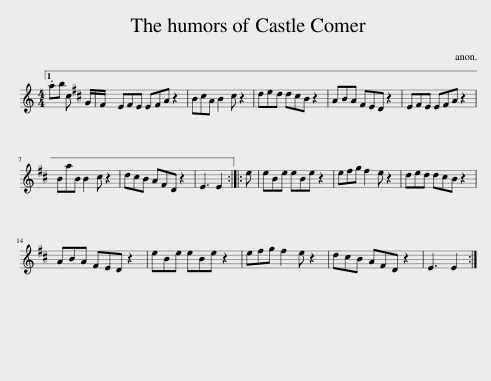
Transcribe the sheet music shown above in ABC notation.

X:1
L:1/8
M:4/4
I:linebreak $
K:C
V:1 treble
V:1
 .ab c G/^F/ | E^FE EFA z2 | B^cA B2 c z2 | ded d^cB z2 | ABA ^FED z2 | %5
 E^FE EFA z2 |$ BaB B2 ^c z2 | d^cB A^FD z2 | E3 E2 :: e | %10
 eBe eBe z2 | e^fg f2 e z2 | ded d^cB z2 |$ ABA ^FED z2 | eBe eBe z2 | %15
 e^fg f2 e z2 | d^cB A^FD z2 | E3 E2 :| %18
